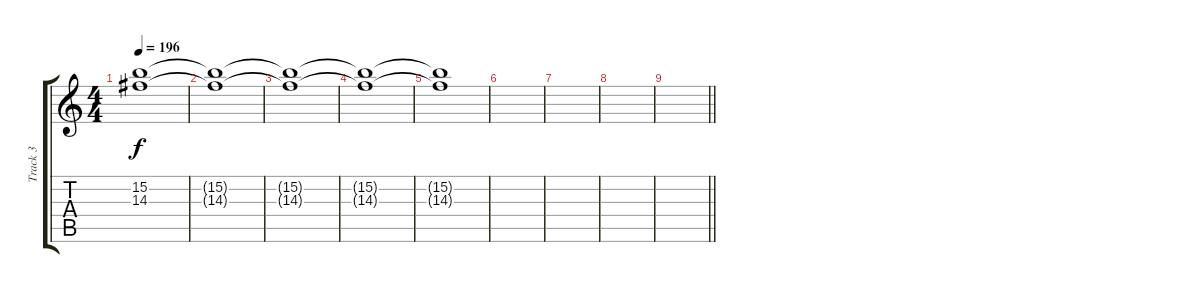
\track ("Track 3" "Track 3") {instrument distortionguitar}
\staff {score tabs}
\tuning (Db4 Ab3 E3 B2 Gb2 Db2) {hide}
\ts (4 4)
\tempo 196
\clef g2
\ks c
(15.2{t} 14.3{t}).1{dy f} |
(15.2{t} 14.3{t}).1{volume 0} |
(15.2{t} 14.3{t}).1 |
(15.2{t} 14.3{t}).1 |
(15.2{t} 14.3{t}).1 |
|
|
|
\barLineRight lightlight
